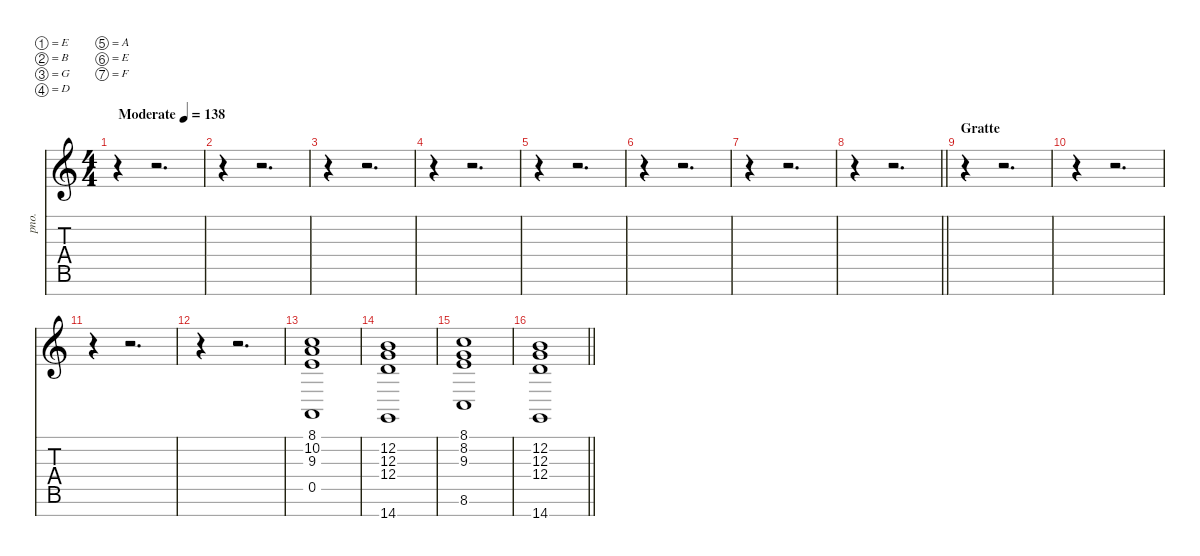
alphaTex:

\defaultSystemsLayout 4
\hideDynamics
\bracketExtendMode nobrackets
\track ("Clavier" "pno.") {instrument acousticgrandpiano}
\staff {score tabs}
\tuning (E4 B3 G3 D3 A2 E2 F1)
\ts (4 4)
\beaming (8 2 2 2 2)
\tempo (138 "Moderate")
\clef g2
\ks aminor
r.4{dy mp instrument acousticgrandpiano} r.2{d} |
r.4 r.2{d} |
r.4 r.2{d} |
r.4 r.2{d} |
r.4 r.2{d} |
r.4 r.2{d} |
r.4 r.2{d} |
\barLineRight lightlight
r.4 r.2{d} |
\section ("" "Gratte")
r.4 r.2{d} |
r.4 r.2{d} |
r.4 r.2{d} |
r.4 r.2{d} |
(8.1 10.2 9.3 0.5).1 |
(12.2 12.3 12.4 14.7).1 |
(8.1 8.2 9.3 8.6).1 |
\barLineRight lightlight
(12.2 12.3 12.4 14.7).1
